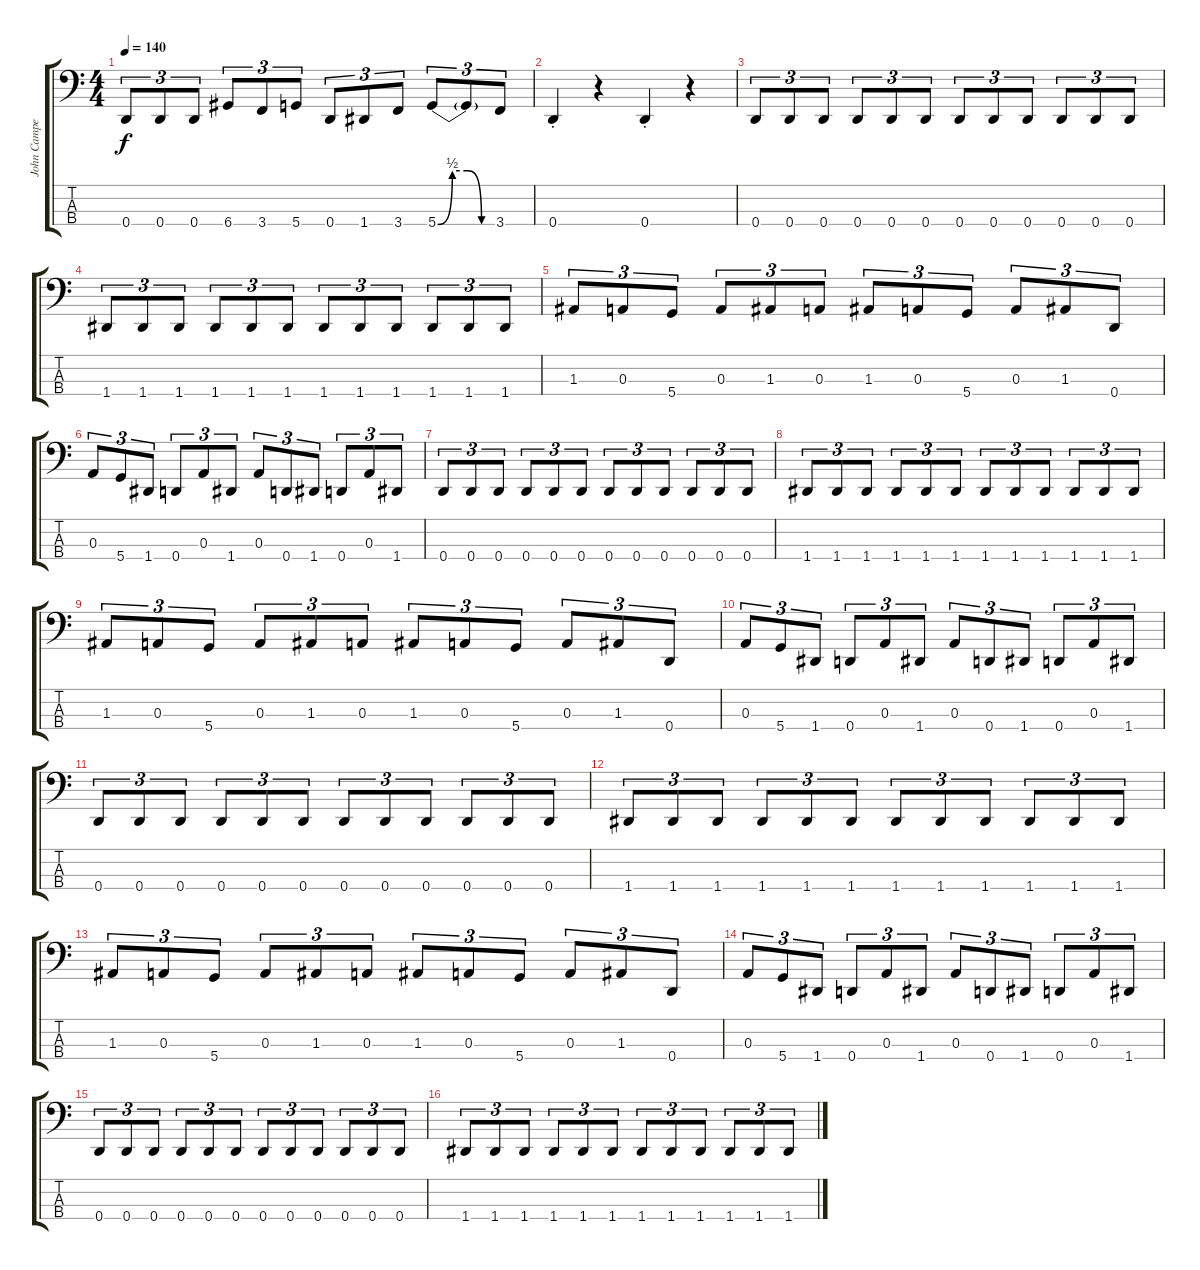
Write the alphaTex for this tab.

\track ("John Campel" "John Campe") {instrument electricbasspick}
\staff {score tabs}
\tuning (G2 D2 A1 D1) {hide}
\ts (4 4)
\tempo 140
\clef f4
\ks c
0.4.8{tu (3 2) dy f} 0.4.8{tu (3 2)} 0.4.8{tu (3 2)} 6.4.8{tu (3 2)} 3.4.8{tu (3 2)} 5.4.8{tu (3 2)} 0.4.8{tu (3 2)} 1.4.8{tu (3 2)} 3.4.8{tu (3 2)} 5.4{be (custom 0 0 15 2 30 2 45 0 60 0)}.8{tu (3 2)} 5.4{t}.8{tu (3 2)} 3.4.8{tu (3 2)} |
0.4{st}.4 r.4 0.4{st}.4 r.4 |
0.4.8{tu (3 2)} 0.4.8{tu (3 2)} 0.4.8{tu (3 2)} 0.4.8{tu (3 2)} 0.4.8{tu (3 2)} 0.4.8{tu (3 2)} 0.4.8{tu (3 2)} 0.4.8{tu (3 2)} 0.4.8{tu (3 2)} 0.4.8{tu (3 2)} 0.4.8{tu (3 2)} 0.4.8{tu (3 2)} |
1.4.8{tu (3 2)} 1.4.8{tu (3 2)} 1.4.8{tu (3 2)} 1.4.8{tu (3 2)} 1.4.8{tu (3 2)} 1.4.8{tu (3 2)} 1.4.8{tu (3 2)} 1.4.8{tu (3 2)} 1.4.8{tu (3 2)} 1.4.8{tu (3 2)} 1.4.8{tu (3 2)} 1.4.8{tu (3 2)} |
1.3.8{tu (3 2)} 0.3.8{tu (3 2)} 5.4.8{tu (3 2)} 0.3.8{tu (3 2)} 1.3.8{tu (3 2)} 0.3.8{tu (3 2)} 1.3.8{tu (3 2)} 0.3.8{tu (3 2)} 5.4.8{tu (3 2)} 0.3.8{tu (3 2)} 1.3.8{tu (3 2)} 0.4.8{tu (3 2)} |
0.3.8{tu (3 2)} 5.4.8{tu (3 2)} 1.4.8{tu (3 2)} 0.4.8{tu (3 2)} 0.3.8{tu (3 2)} 1.4.8{tu (3 2)} 0.3.8{tu (3 2)} 0.4.8{tu (3 2)} 1.4.8{tu (3 2)} 0.4.8{tu (3 2)} 0.3.8{tu (3 2)} 1.4.8{tu (3 2)} |
0.4.8{tu (3 2)} 0.4.8{tu (3 2)} 0.4.8{tu (3 2)} 0.4.8{tu (3 2)} 0.4.8{tu (3 2)} 0.4.8{tu (3 2)} 0.4.8{tu (3 2)} 0.4.8{tu (3 2)} 0.4.8{tu (3 2)} 0.4.8{tu (3 2)} 0.4.8{tu (3 2)} 0.4.8{tu (3 2)} |
1.4.8{tu (3 2)} 1.4.8{tu (3 2)} 1.4.8{tu (3 2)} 1.4.8{tu (3 2)} 1.4.8{tu (3 2)} 1.4.8{tu (3 2)} 1.4.8{tu (3 2)} 1.4.8{tu (3 2)} 1.4.8{tu (3 2)} 1.4.8{tu (3 2)} 1.4.8{tu (3 2)} 1.4.8{tu (3 2)} |
1.3.8{tu (3 2)} 0.3.8{tu (3 2)} 5.4.8{tu (3 2)} 0.3.8{tu (3 2)} 1.3.8{tu (3 2)} 0.3.8{tu (3 2)} 1.3.8{tu (3 2)} 0.3.8{tu (3 2)} 5.4.8{tu (3 2)} 0.3.8{tu (3 2)} 1.3.8{tu (3 2)} 0.4.8{tu (3 2)} |
0.3.8{tu (3 2)} 5.4.8{tu (3 2)} 1.4.8{tu (3 2)} 0.4.8{tu (3 2)} 0.3.8{tu (3 2)} 1.4.8{tu (3 2)} 0.3.8{tu (3 2)} 0.4.8{tu (3 2)} 1.4.8{tu (3 2)} 0.4.8{tu (3 2)} 0.3.8{tu (3 2)} 1.4.8{tu (3 2)} |
0.4.8{tu (3 2)} 0.4.8{tu (3 2)} 0.4.8{tu (3 2)} 0.4.8{tu (3 2)} 0.4.8{tu (3 2)} 0.4.8{tu (3 2)} 0.4.8{tu (3 2)} 0.4.8{tu (3 2)} 0.4.8{tu (3 2)} 0.4.8{tu (3 2)} 0.4.8{tu (3 2)} 0.4.8{tu (3 2)} |
1.4.8{tu (3 2)} 1.4.8{tu (3 2)} 1.4.8{tu (3 2)} 1.4.8{tu (3 2)} 1.4.8{tu (3 2)} 1.4.8{tu (3 2)} 1.4.8{tu (3 2)} 1.4.8{tu (3 2)} 1.4.8{tu (3 2)} 1.4.8{tu (3 2)} 1.4.8{tu (3 2)} 1.4.8{tu (3 2)} |
1.3.8{tu (3 2)} 0.3.8{tu (3 2)} 5.4.8{tu (3 2)} 0.3.8{tu (3 2)} 1.3.8{tu (3 2)} 0.3.8{tu (3 2)} 1.3.8{tu (3 2)} 0.3.8{tu (3 2)} 5.4.8{tu (3 2)} 0.3.8{tu (3 2)} 1.3.8{tu (3 2)} 0.4.8{tu (3 2)} |
0.3.8{tu (3 2)} 5.4.8{tu (3 2)} 1.4.8{tu (3 2)} 0.4.8{tu (3 2)} 0.3.8{tu (3 2)} 1.4.8{tu (3 2)} 0.3.8{tu (3 2)} 0.4.8{tu (3 2)} 1.4.8{tu (3 2)} 0.4.8{tu (3 2)} 0.3.8{tu (3 2)} 1.4.8{tu (3 2)} |
0.4.8{tu (3 2)} 0.4.8{tu (3 2)} 0.4.8{tu (3 2)} 0.4.8{tu (3 2)} 0.4.8{tu (3 2)} 0.4.8{tu (3 2)} 0.4.8{tu (3 2)} 0.4.8{tu (3 2)} 0.4.8{tu (3 2)} 0.4.8{tu (3 2)} 0.4.8{tu (3 2)} 0.4.8{tu (3 2)} |
1.4.8{tu (3 2)} 1.4.8{tu (3 2)} 1.4.8{tu (3 2)} 1.4.8{tu (3 2)} 1.4.8{tu (3 2)} 1.4.8{tu (3 2)} 1.4.8{tu (3 2)} 1.4.8{tu (3 2)} 1.4.8{tu (3 2)} 1.4.8{tu (3 2)} 1.4.8{tu (3 2)} 1.4.8{tu (3 2)}
